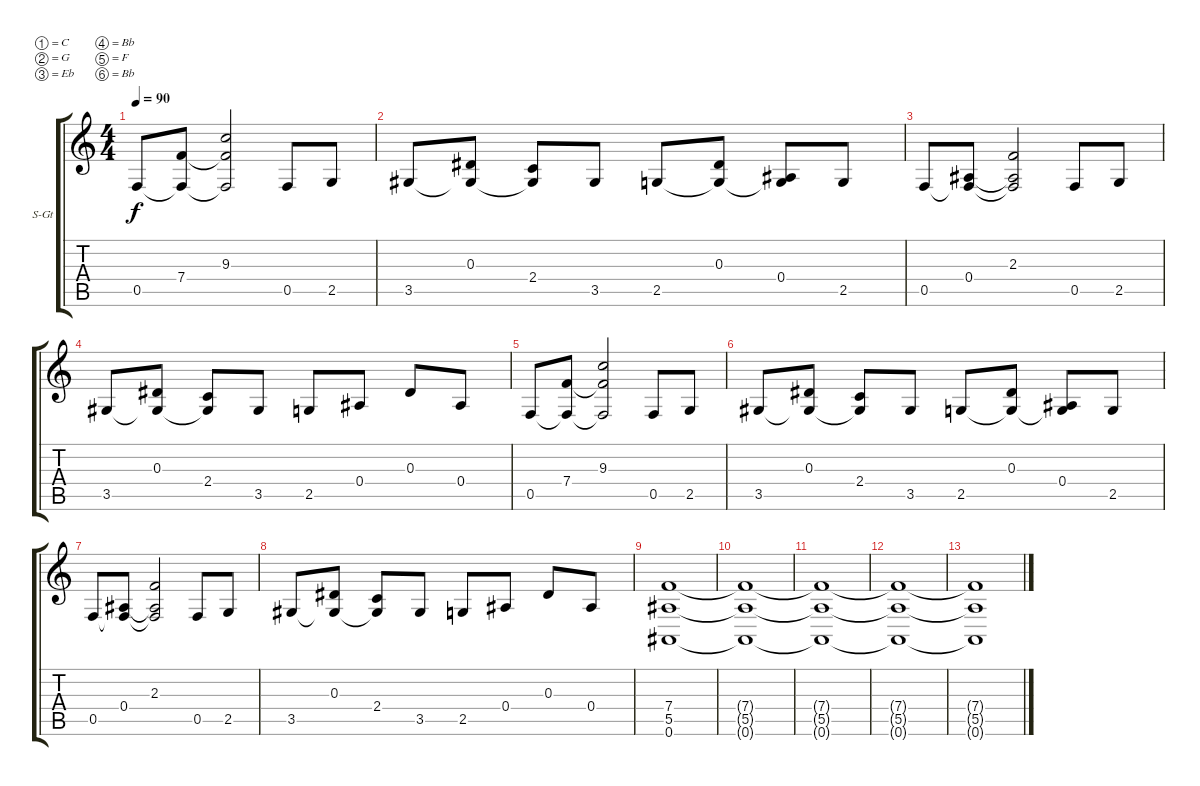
\defaultSystemsLayout 4
\bracketExtendMode groupsimilarinstruments
\firstSystemTrackNameOrientation horizontal
\otherSystemsTrackNameOrientation horizontal
\track ("Steel Guitar" "S-Gt") {instrument acousticguitarsteel}
\staff {score tabs}
\tuning (C4 G3 Eb3 Bb2 F2 Bb1)
\ts (4 4)
\tempo 90
\clef g2
\ks c
0.5.8{dy f} (0.5{t} 7.4).8 (0.5{t} 9.3 7.4{t}).2 0.5.8 2.5.8 |
3.5.8 (3.5{t} 0.3).8 (3.5{t} 2.4).8 3.5.8 2.5.8 (2.5{t} 0.3).8 (2.5{t} 0.4).8 2.5.8 |
0.5.8 (0.4 0.5{t}).8 (2.3 0.5{t} 0.4{t}).2 0.5.8 2.5.8 |
3.5.8 (3.5{t} 0.3).8 (3.5{t} 2.4).8 3.5.8 2.5.8 0.4.8 0.3.8 0.4.8 |
0.5.8 (0.5{t} 7.4).8 (0.5{t} 9.3 7.4{t}).2 0.5.8 2.5.8 |
3.5.8 (3.5{t} 0.3).8 (3.5{t} 2.4).8 3.5.8 2.5.8 (2.5{t} 0.3).8 (2.5{t} 0.4).8 2.5.8 |
0.5.8 (0.4 0.5{t}).8 (2.3 0.5{t} 0.4{t}).2 0.5.8 2.5.8 |
3.5.8 (3.5{t} 0.3).8 (3.5{t} 2.4).8 3.5.8 2.5.8 0.4.8 0.3.8 0.4.8 |
(0.6 5.5 7.4).1 |
(7.4{t} 5.5{t} 0.6{t}).1 |
(0.6{t} 5.5{t} 7.4{t}).1 |
(7.4{t} 5.5{t} 0.6{t}).1 |
(0.6{t} 5.5{t} 7.4{t}).1
